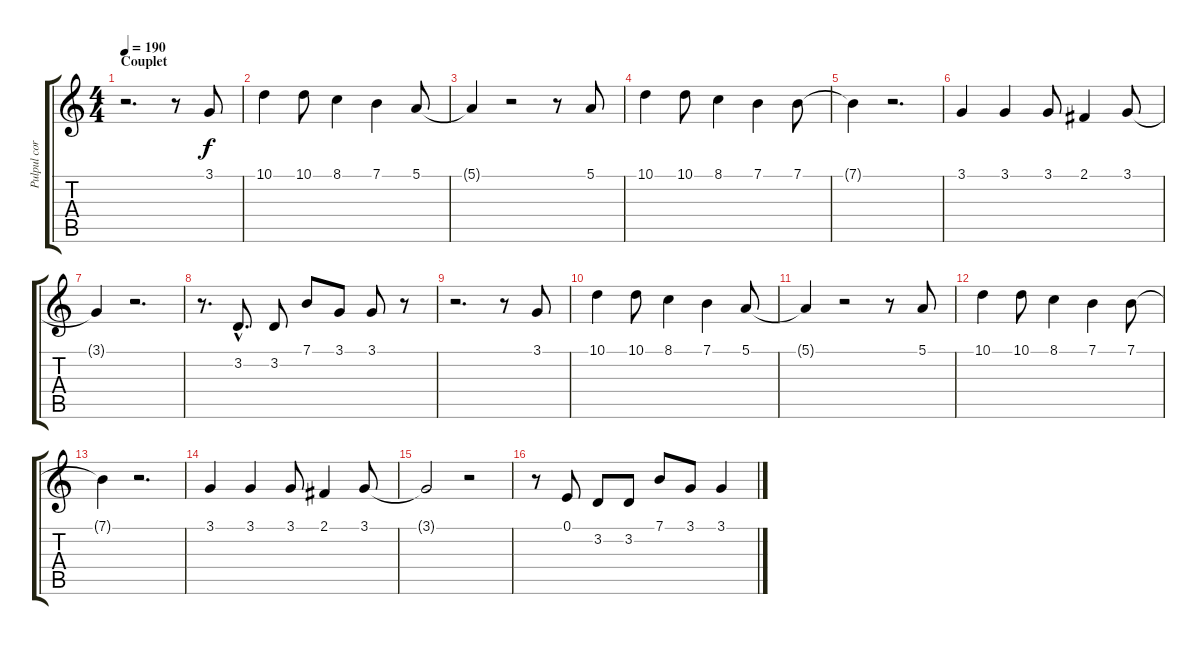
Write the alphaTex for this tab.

\track ("Pulpul cordes vocales" "Pulpul cor") {instrument cello}
\staff {score tabs}
\tuning (E4 B3 G3 D3 A2 E2) {hide}
\ts (4 4)
\section ("" "Couplet")
\tempo 190
\clef g2
\ks c
r.2{d dy f} r.8 3.1.8 |
10.1.4 10.1.8 8.1.4 7.1.4 5.1.8 |
5.1{t}.4 r.2 r.8 5.1.8 |
10.1.4 10.1.8 8.1.4 7.1.4 7.1.8 |
7.1{t}.4 r.2{d} |
3.1.4 3.1.4 3.1.8 2.1.4 3.1.8 |
3.1{t}.4 r.2{d} |
r.8{d} 3.2{hac}.8{d} 3.2.8 7.1.8 3.1.8 3.1.8 r.8 |
r.2{d} r.8 3.1.8 |
10.1.4 10.1.8 8.1.4 7.1.4 5.1.8 |
5.1{t}.4 r.2 r.8 5.1.8 |
10.1.4 10.1.8 8.1.4 7.1.4 7.1.8 |
7.1{t}.4 r.2{d} |
3.1.4 3.1.4 3.1.8 2.1.4 3.1.8 |
3.1{t}.2 r.2 |
r.8 0.1.8 3.2.8 3.2.8 7.1.8 3.1.8 3.1.4
